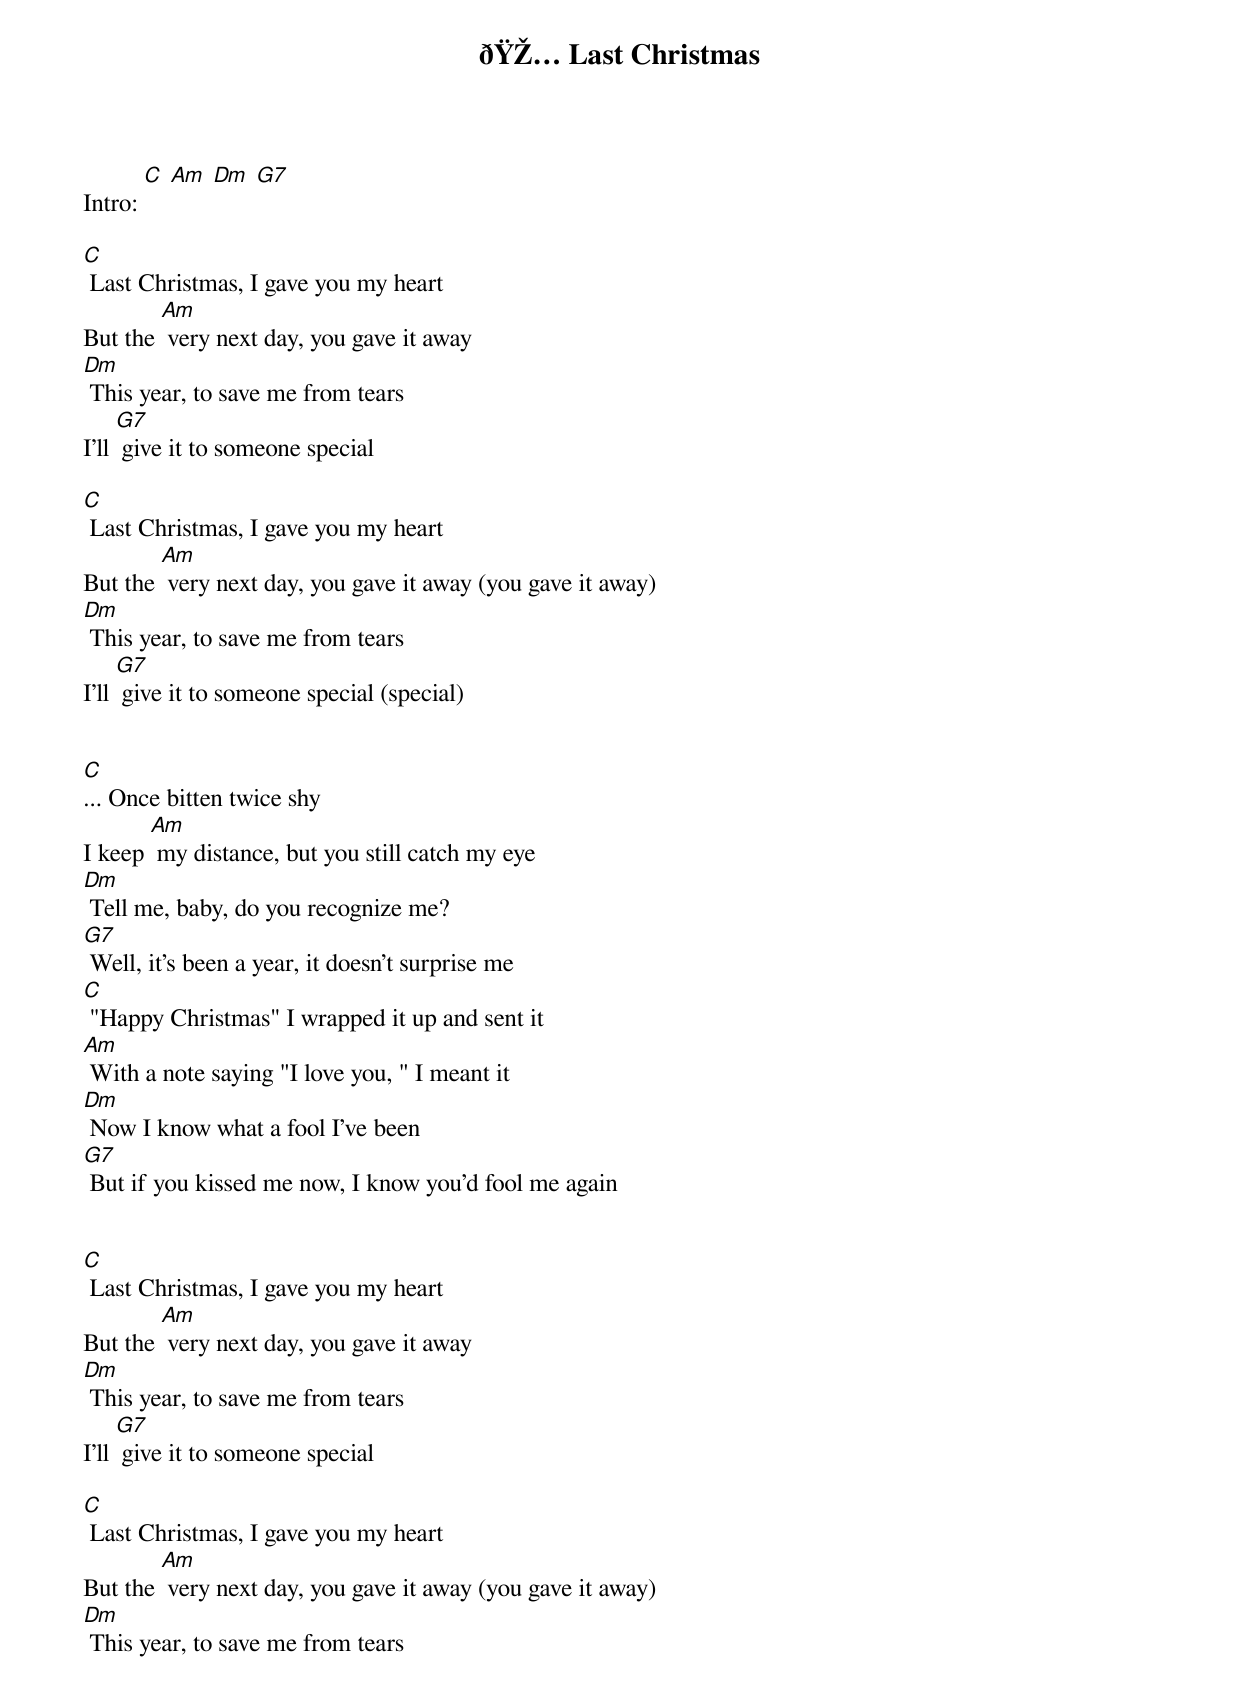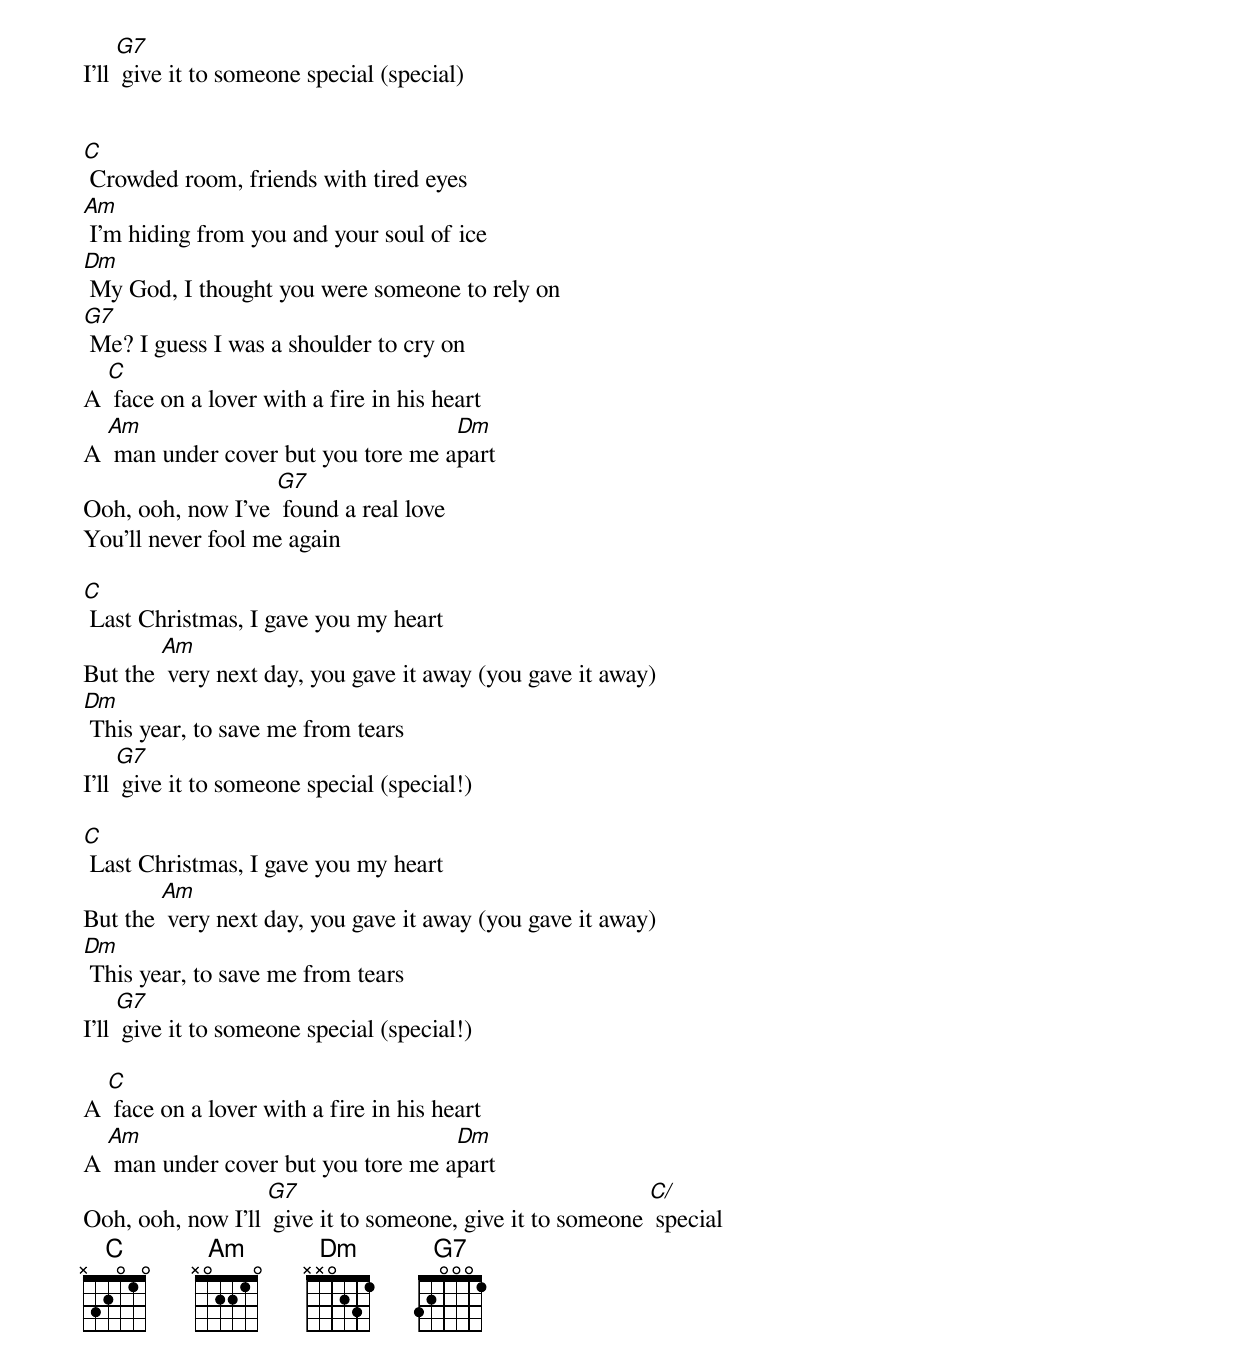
{t:ðŸŽ… Last Christmas}
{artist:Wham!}
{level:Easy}


Intro: [C] [Am] [Dm] [G7]

[C] Last Christmas, I gave you my heart
But the [Am] very next day, you gave it away
[Dm] This year, to save me from tears
I'll [G7] give it to someone special

[C] Last Christmas, I gave you my heart
But the [Am] very next day, you gave it away (you gave it away)
[Dm] This year, to save me from tears
I'll [G7] give it to someone special (special)


[C]... Once bitten twice shy
I keep [Am] my distance, but you still catch my eye
[Dm] Tell me, baby, do you recognize me?
[G7] Well, it's been a year, it doesn't surprise me
[C] "Happy Christmas" I wrapped it up and sent it
[Am] With a note saying "I love you, " I meant it
[Dm] Now I know what a fool I've been
[G7] But if you kissed me now, I know you'd fool me again


[C] Last Christmas, I gave you my heart
But the [Am] very next day, you gave it away
[Dm] This year, to save me from tears
I'll [G7] give it to someone special

[C] Last Christmas, I gave you my heart
But the [Am] very next day, you gave it away (you gave it away)
[Dm] This year, to save me from tears
I'll [G7] give it to someone special (special)


[C] Crowded room, friends with tired eyes
[Am] I'm hiding from you and your soul of ice
[Dm] My God, I thought you were someone to rely on
[G7] Me? I guess I was a shoulder to cry on
A [C] face on a lover with a fire in his heart
A [Am] man under cover but you tore me a[Dm]part
Ooh, ooh, now I've [G7] found a real love
You'll never fool me again

[C] Last Christmas, I gave you my heart
But the [Am] very next day, you gave it away (you gave it away)
[Dm] This year, to save me from tears
I'll [G7] give it to someone special (special!)

[C] Last Christmas, I gave you my heart
But the [Am] very next day, you gave it away (you gave it away)
[Dm] This year, to save me from tears
I'll [G7] give it to someone special (special!)

A [C] face on a lover with a fire in his heart
A [Am] man under cover but you tore me a[Dm]part
Ooh, ooh, now I'll [G7] give it to someone, give it to someone [C/] special
